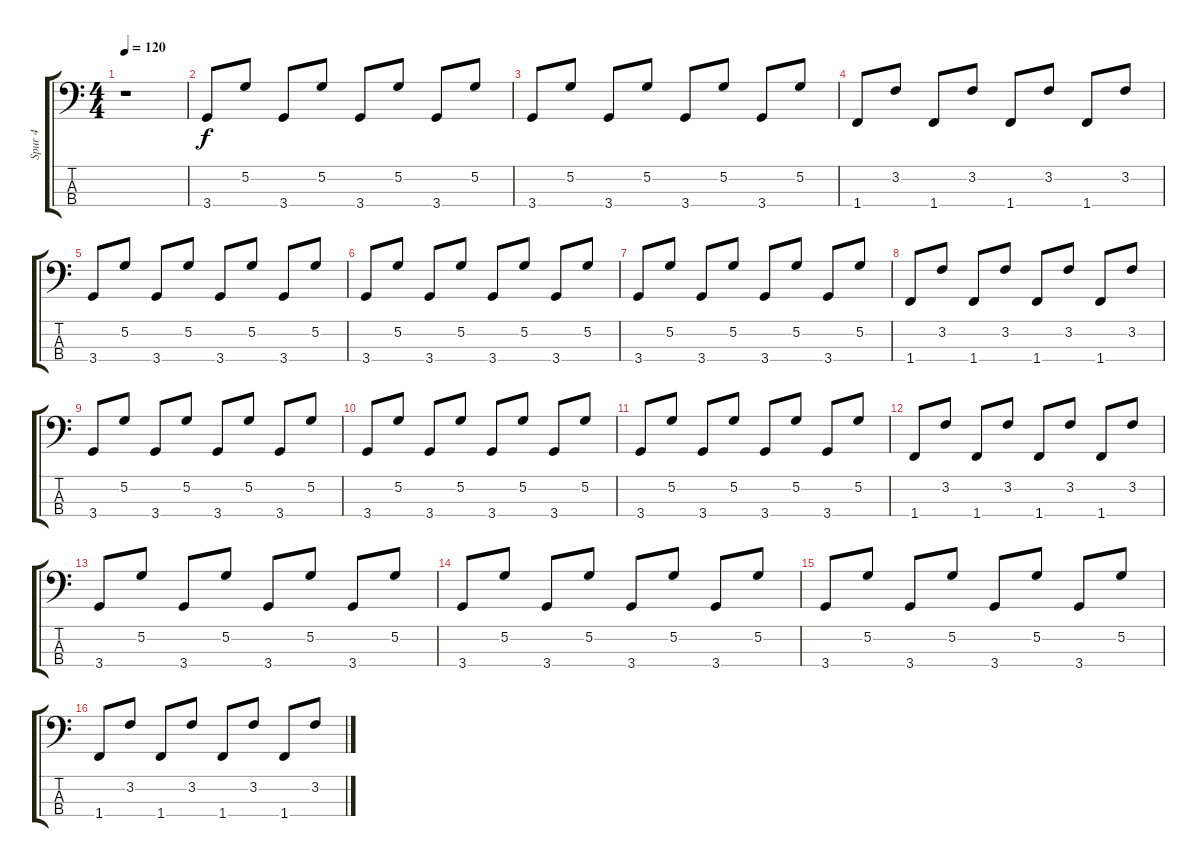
\track ("Spur 4" "Spur 4") {instrument electricbassfinger}
\staff {score tabs}
\tuning (G2 D2 A1 E1) {hide}
\ts (4 4)
\tempo 120
\clef f4
\ks c
r.1{dy f instrument electricbassfinger} |
3.4.8 5.2.8 3.4.8 5.2.8 3.4.8 5.2.8 3.4.8 5.2.8 |
3.4.8 5.2.8 3.4.8 5.2.8 3.4.8 5.2.8 3.4.8 5.2.8 |
1.4.8 3.2.8 1.4.8 3.2.8 1.4.8 3.2.8 1.4.8 3.2.8 |
3.4.8 5.2.8 3.4.8 5.2.8 3.4.8 5.2.8 3.4.8 5.2.8 |
3.4.8 5.2.8 3.4.8 5.2.8 3.4.8 5.2.8 3.4.8 5.2.8 |
3.4.8 5.2.8 3.4.8 5.2.8 3.4.8 5.2.8 3.4.8 5.2.8 |
1.4.8 3.2.8 1.4.8 3.2.8 1.4.8 3.2.8 1.4.8 3.2.8 |
3.4.8 5.2.8 3.4.8 5.2.8 3.4.8 5.2.8 3.4.8 5.2.8 |
3.4.8 5.2.8 3.4.8 5.2.8 3.4.8 5.2.8 3.4.8 5.2.8 |
3.4.8 5.2.8 3.4.8 5.2.8 3.4.8 5.2.8 3.4.8 5.2.8 |
1.4.8 3.2.8 1.4.8 3.2.8 1.4.8 3.2.8 1.4.8 3.2.8 |
3.4.8 5.2.8 3.4.8 5.2.8 3.4.8 5.2.8 3.4.8 5.2.8 |
3.4.8 5.2.8 3.4.8 5.2.8 3.4.8 5.2.8 3.4.8 5.2.8 |
3.4.8 5.2.8 3.4.8 5.2.8 3.4.8 5.2.8 3.4.8 5.2.8 |
1.4.8 3.2.8 1.4.8 3.2.8 1.4.8 3.2.8 1.4.8 3.2.8
